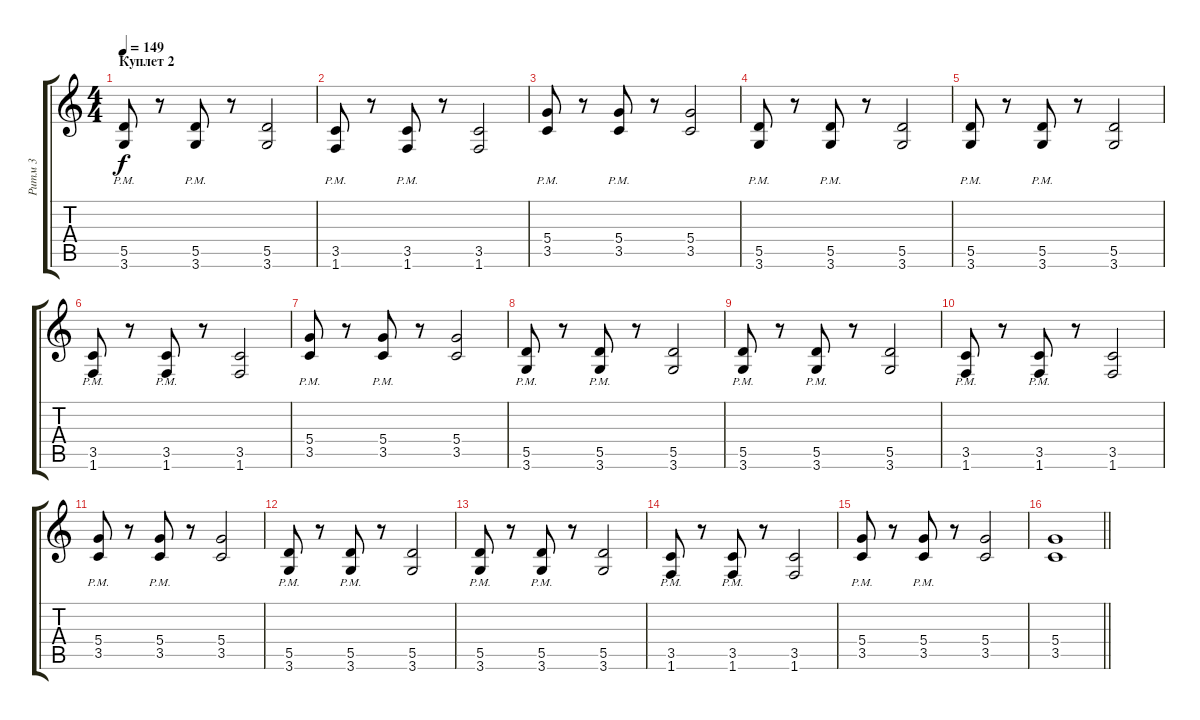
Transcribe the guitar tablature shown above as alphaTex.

\track ("Ритм 3" "Ритм 3") {instrument distortionguitar}
\staff {score tabs}
\tuning (E4 B3 G3 D3 A2 E2) {hide}
\ts (4 4)
\section ("" "Куплет 2")
\tempo 149
\clef g2
\ks c
(5.5{pm} 3.6{pm}).8{dy f} r.8 (5.5{pm} 3.6{pm}).8 r.8 (5.5 3.6).2 |
(3.5{pm} 1.6{pm}).8 r.8 (3.5{pm} 1.6{pm}).8 r.8 (3.5 1.6).2 |
(5.4{pm} 3.5{pm}).8 r.8 (5.4{pm} 3.5{pm}).8 r.8 (5.4 3.5).2 |
(5.5{pm} 3.6{pm}).8 r.8 (5.5{pm} 3.6{pm}).8 r.8 (5.5 3.6).2 |
(5.5{pm} 3.6{pm}).8 r.8 (5.5{pm} 3.6{pm}).8 r.8 (5.5 3.6).2 |
(3.5{pm} 1.6{pm}).8 r.8 (3.5{pm} 1.6{pm}).8 r.8 (3.5 1.6).2 |
(5.4{pm} 3.5{pm}).8 r.8 (5.4{pm} 3.5{pm}).8 r.8 (5.4 3.5).2 |
(5.5{pm} 3.6{pm}).8 r.8 (5.5{pm} 3.6{pm}).8 r.8 (5.5 3.6).2 |
(5.5{pm} 3.6{pm}).8 r.8 (5.5{pm} 3.6{pm}).8 r.8 (5.5 3.6).2 |
(3.5{pm} 1.6{pm}).8 r.8 (3.5{pm} 1.6{pm}).8 r.8 (3.5 1.6).2 |
(5.4{pm} 3.5{pm}).8 r.8 (5.4{pm} 3.5{pm}).8 r.8 (5.4 3.5).2 |
(5.5{pm} 3.6{pm}).8 r.8 (5.5{pm} 3.6{pm}).8 r.8 (5.5 3.6).2 |
(5.5{pm} 3.6{pm}).8 r.8 (5.5{pm} 3.6{pm}).8 r.8 (5.5 3.6).2 |
(3.5{pm} 1.6{pm}).8 r.8 (3.5{pm} 1.6{pm}).8 r.8 (3.5 1.6).2 |
(5.4{pm} 3.5{pm}).8 r.8 (5.4{pm} 3.5{pm}).8 r.8 (5.4 3.5).2 |
\barLineRight lightlight
(5.4 3.5).1
